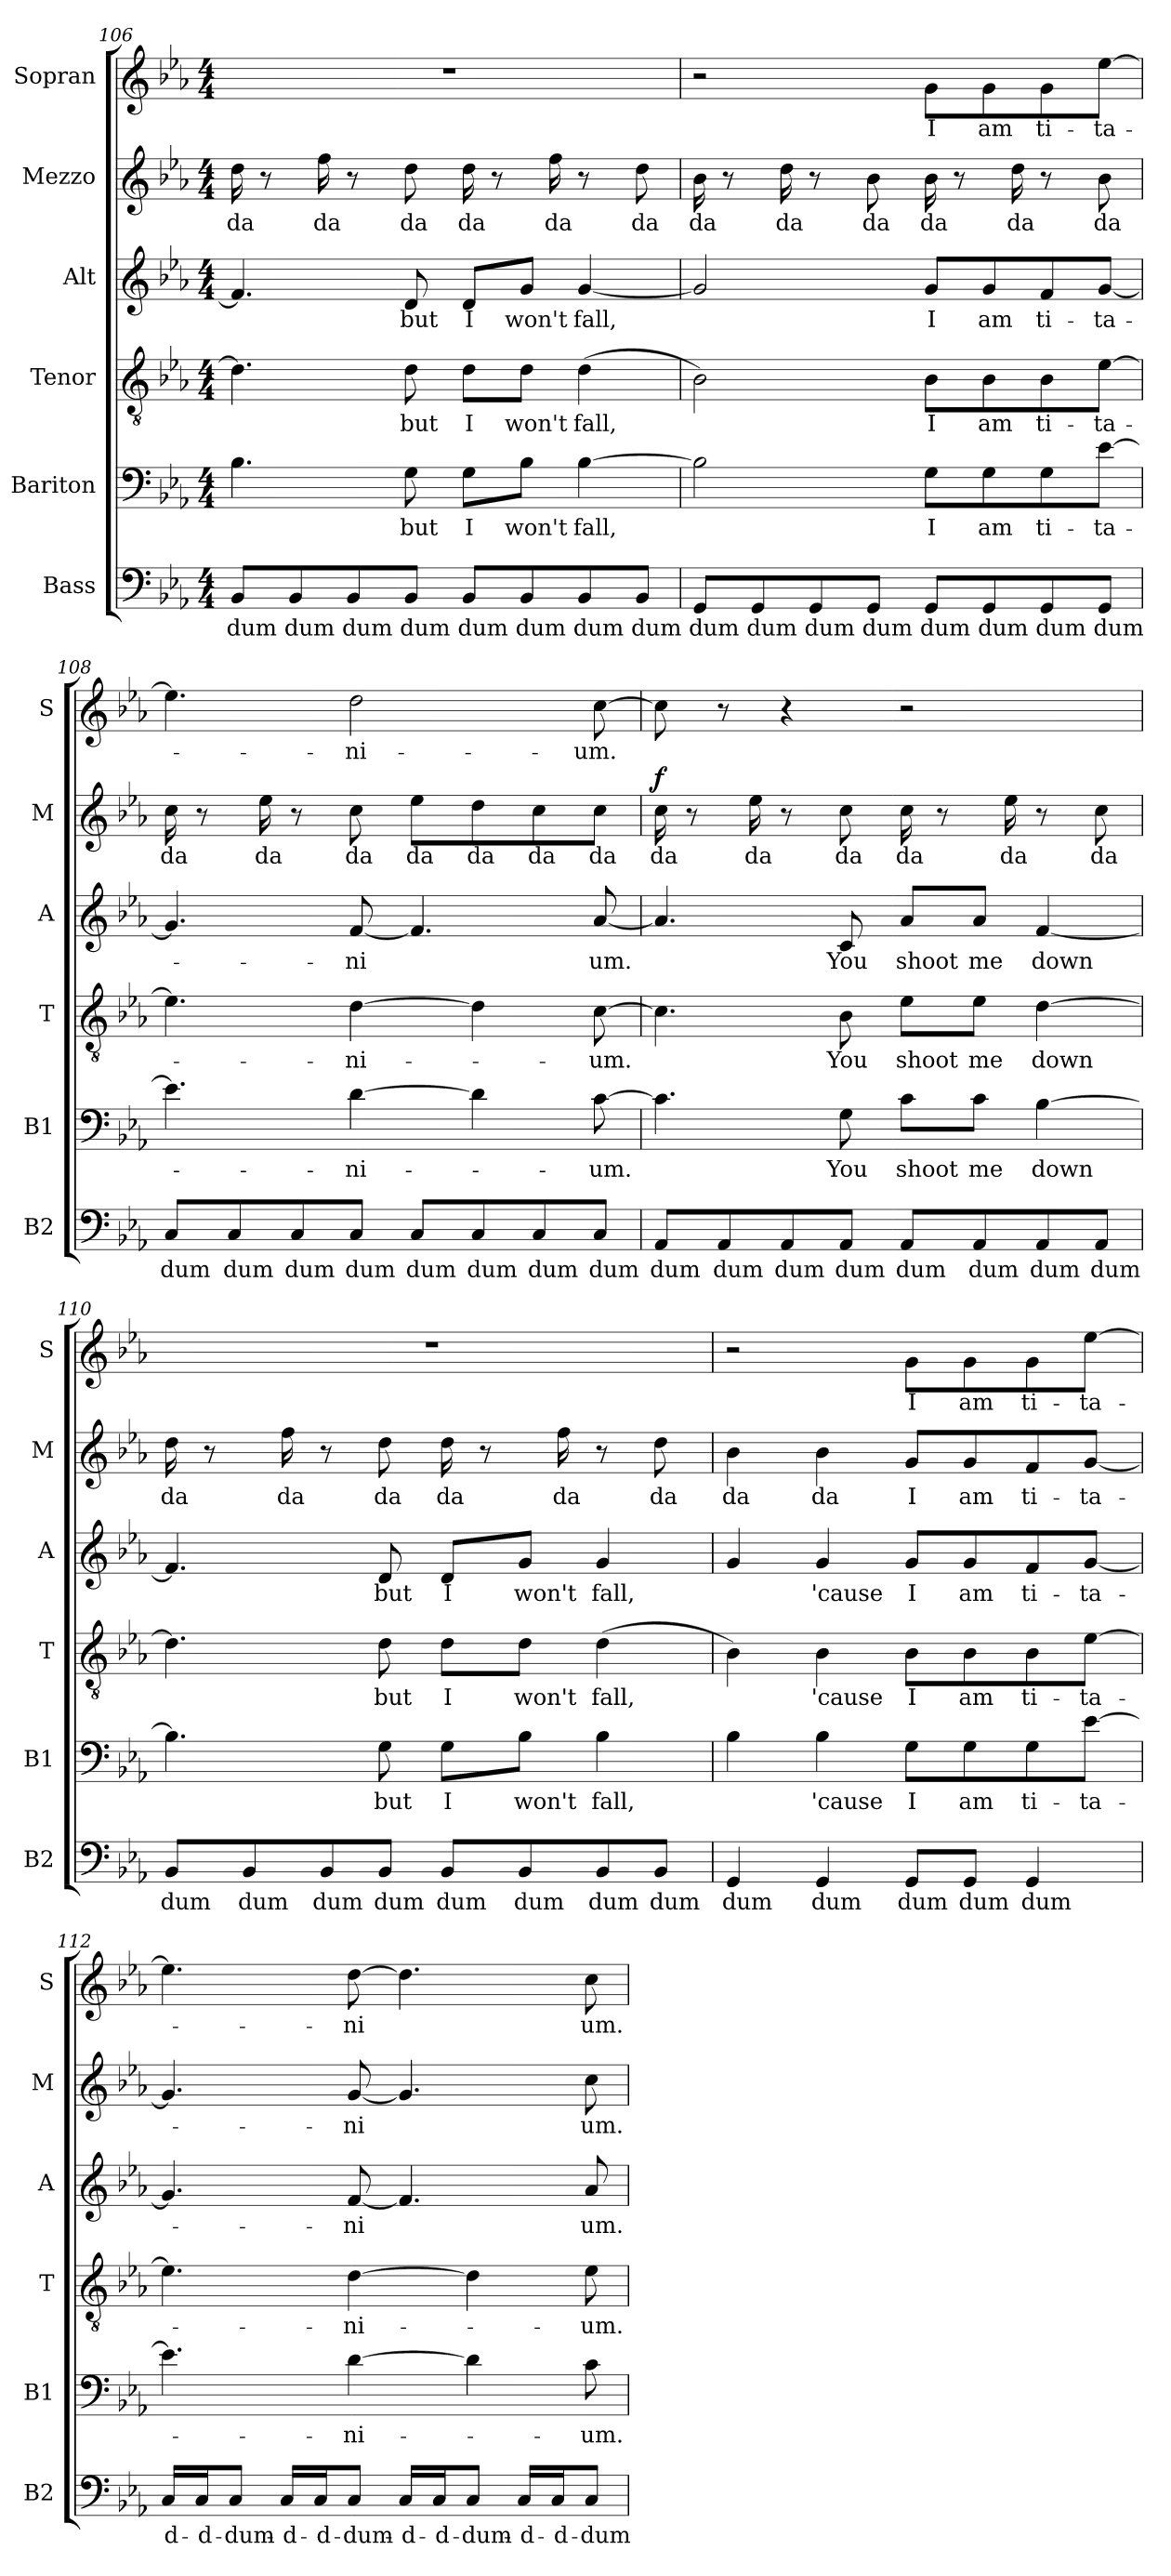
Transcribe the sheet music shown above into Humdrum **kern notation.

**kern	**text	**kern	**text	**kern	**text	**kern	**text	**kern	**text	**dynam	**kern	**text
*part6	*part6	*part5	*part5	*part4	*part4	*part3	*part3	*part2	*part2	*part2	*part1	*part1
*staff6	*staff6	*staff5	*staff5	*staff4	*staff4	*staff3	*staff3	*staff2	*staff2	*staff2	*staff1	*staff1
*I"Bass	*	*I"Bariton	*	*I"Tenor	*	*I"Alt	*	*I"Mezzo	*	*	*I"Sopran	*
*I'B2	*	*I'B1	*	*I'T	*	*I'A	*	*I'M	*	*	*I'S	*
!!LO:PB:g=z
*clefF4	*	*clefF4	*	*clefGv2	*	*clefG2	*	*clefG2	*	*	*clefG2	*
*k[b-e-a-]	*	*k[b-e-a-]	*	*k[b-e-a-]	*	*k[b-e-a-]	*	*k[b-e-a-]	*	*	*k[b-e-a-]	*
*M4/4	*	*M4/4	*	*M4/4	*	*M4/4	*	*M4/4	*	*	*M4/4	*
=106	=106	=106	=106	=106	=106	=106	=106	=106	=106	=106	=106	=106
!	!LO:LY:b	!	!	!	!	!	!	!	!LO:LY:b	!	!	!
8BB-/L	dum	4.B-\	.	4.d\]	.	4.f/]	.	16dd\	da	.	1r	.
.	.	.	.	.	.	.	.	8r	.	.	.	.
!	!LO:LY:b	!	!	!	!	!	!	!	!	!	!	!
8BB-/	dum	.	.	.	.	.	.	.	.	.	.	.
!	!	!	!	!	!	!	!	!	!LO:LY:b	!	!	!
.	.	.	.	.	.	.	.	16ff\	da	.	.	.
!	!LO:LY:b	!	!	!	!	!	!	!	!	!	!	!
8BB-/	dum	.	.	.	.	.	.	8r	.	.	.	.
!	!LO:LY:b	!	!LO:LY:b	!	!LO:LY:b	!	!LO:LY:b	!	!LO:LY:b	!	!	!
8BB-/J	dum	8G\	but	8d\	but	8d/	but	8dd\	da	.	.	.
!	!LO:LY:b	!	!LO:LY:b	!	!LO:LY:b	!	!LO:LY:b	!	!LO:LY:b	!	!	!
8BB-/L	dum	8G\L	I	8d\L	I	8d/L	I	16dd\	da	.	.	.
.	.	.	.	.	.	.	.	8r	.	.	.	.
!	!LO:LY:b	!	!LO:LY:b	!	!LO:LY:b	!	!LO:LY:b	!	!	!	!	!
8BB-/	dum	8B-\J	won't	8d\J	won't	8g/J	won't	.	.	.	.	.
!	!	!	!	!	!	!	!	!	!LO:LY:b	!	!	!
.	.	.	.	.	.	.	.	16ff\	da	.	.	.
!	!LO:LY:b	!	!LO:LY:b	!	!LO:LY:b	!	!LO:LY:b	!	!	!	!	!
8BB-/	dum	[4B-\	fall,	(4d\	fall,	[4g/	fall,	8r	.	.	.	.
!	!LO:LY:b	!	!	!	!	!	!	!	!LO:LY:b	!	!	!
8BB-/J	dum	.	.	.	.	.	.	8dd\	da	.	.	.
=107	=107	=107	=107	=107	=107	=107	=107	=107	=107	=107	=107	=107
!	!LO:LY:b	!	!	!	!	!	!	!	!LO:LY:b	!	!	!
8GG/L	dum	2B-\]	.	2B-\)	.	2g/]	.	16b-\	da	.	2r	.
.	.	.	.	.	.	.	.	8r	.	.	.	.
!	!LO:LY:b	!	!	!	!	!	!	!	!	!	!	!
8GG/	dum	.	.	.	.	.	.	.	.	.	.	.
!	!	!	!	!	!	!	!	!	!LO:LY:b	!	!	!
.	.	.	.	.	.	.	.	16dd\	da	.	.	.
!	!LO:LY:b	!	!	!	!	!	!	!	!	!	!	!
8GG/	dum	.	.	.	.	.	.	8r	.	.	.	.
!	!LO:LY:b	!	!	!	!	!	!	!	!LO:LY:b	!	!	!
8GG/J	dum	.	.	.	.	.	.	8b-\	da	.	.	.
!	!LO:LY:b	!	!LO:LY:b	!	!LO:LY:b	!	!LO:LY:b	!	!LO:LY:b	!	!	!LO:LY:b
8GG/L	dum	8G\L	I	8B-\L	I	8g/L	I	16b-\	da	.	8g\L	I
.	.	.	.	.	.	.	.	8r	.	.	.	.
!	!LO:LY:b	!	!LO:LY:b	!	!LO:LY:b	!	!LO:LY:b	!	!	!	!	!LO:LY:b
8GG/	dum	8G\	am	8B-\	am	8g/	am	.	.	.	8g\	am
!	!	!	!	!	!	!	!	!	!LO:LY:b	!	!	!
.	.	.	.	.	.	.	.	16dd\	da	.	.	.
!	!LO:LY:b	!	!LO:LY:b	!	!LO:LY:b	!	!LO:LY:b	!	!	!	!	!LO:LY:b
8GG/	dum	8G\	ti-	8B-\	ti-	8f/	ti-	8r	.	.	8g\	ti-
!	!LO:LY:b	!	!LO:LY:b	!	!LO:LY:b	!	!LO:LY:b	!	!LO:LY:b	!	!	!LO:LY:b
8GG/J	dum	[8e-\J	-ta-	[8e-\J	-ta-	[8g/J	-ta-	8b-\	da	.	[8ee-\J	-ta-
!!LO:LB:g=z
=108	=108	=108	=108	=108	=108	=108	=108	=108	=108	=108	=108	=108
!	!LO:LY:b	!	!	!	!	!	!	!	!LO:LY:b	!	!	!
8C/L	dum	4.e-\]	.	4.e-\]	.	4.g/]	.	16cc\	da	.	4.ee-\]	.
.	.	.	.	.	.	.	.	8r	.	.	.	.
!	!LO:LY:b	!	!	!	!	!	!	!	!	!	!	!
8C/	dum	.	.	.	.	.	.	.	.	.	.	.
!	!	!	!	!	!	!	!	!	!LO:LY:b	!	!	!
.	.	.	.	.	.	.	.	16ee-\	da	.	.	.
!	!LO:LY:b	!	!	!	!	!	!	!	!	!	!	!
8C/	dum	.	.	.	.	.	.	8r	.	.	.	.
!	!LO:LY:b	!	!LO:LY:b	!	!LO:LY:b	!	!LO:LY:b	!	!LO:LY:b	!	!	!LO:LY:b
8C/J	dum	[4d\	-ni-	[4d\	-ni-	[8f/	-ni	8cc\	da	.	2dd\	-ni-
!	!LO:LY:b	!	!	!	!	!	!	!	!LO:LY:b	!	!	!
8C/L	dum	.	.	.	.	4.f/]	.	8ee-\L	da	.	.	.
!	!LO:LY:b	!	!	!	!	!	!	!	!LO:LY:b	!	!	!
8C/	dum	4d\]	.	4d\]	.	.	.	8dd\	da	.	.	.
!	!LO:LY:b	!	!	!	!	!	!	!	!LO:LY:b	!	!	!
8C/	dum	.	.	.	.	.	.	8cc\	da	.	.	.
!	!LO:LY:b	!	!LO:LY:b	!	!LO:LY:b	!	!LO:LY:b	!	!LO:LY:b	!	!	!LO:LY:b
8C/J	dum	[8c\	-um.	[8c\	-um.	[8a-/	-um.	8cc\J	da	.	[8cc\	-um.
=109	=109	=109	=109	=109	=109	=109	=109	=109	=109	=109	=109	=109
!	!LO:LY:b	!	!	!	!	!	!	!	!LO:LY:b	!LO:DY:b	!	!
8AA-/L	dum	4.c\]	.	4.c\]	.	4.a-/]	.	16cc\	da	f	8cc\]	.
.	.	.	.	.	.	.	.	8r	.	.	.	.
!	!LO:LY:b	!	!	!	!	!	!	!	!	!	!	!
8AA-/	dum	.	.	.	.	.	.	.	.	.	8r	.
!	!	!	!	!	!	!	!	!	!LO:LY:b	!	!	!
.	.	.	.	.	.	.	.	16ee-\	da	.	.	.
!	!LO:LY:b	!	!	!	!	!	!	!	!	!	!	!
8AA-/	dum	.	.	.	.	.	.	8r	.	.	4r	.
!	!LO:LY:b	!	!LO:LY:b	!	!LO:LY:b	!	!LO:LY:b	!	!LO:LY:b	!	!	!
8AA-/J	dum	8G\	You	8B-\	You	8c/	You	8cc\	da	.	.	.
!	!LO:LY:b	!	!LO:LY:b	!	!LO:LY:b	!	!LO:LY:b	!	!LO:LY:b	!	!	!
8AA-/L	dum	8c\L	shoot	8e-\L	shoot	8a-/L	shoot	16cc\	da	.	2r	.
.	.	.	.	.	.	.	.	8r	.	.	.	.
!	!LO:LY:b	!	!LO:LY:b	!	!LO:LY:b	!	!LO:LY:b	!	!	!	!	!
8AA-/	dum	8c\J	me	8e-\J	me	8a-/J	me	.	.	.	.	.
!	!	!	!	!	!	!	!	!	!LO:LY:b	!	!	!
.	.	.	.	.	.	.	.	16ee-\	da	.	.	.
!	!LO:LY:b	!	!LO:LY:b	!	!LO:LY:b	!	!LO:LY:b	!	!	!	!	!
8AA-/	dum	[4B-\	down	[4d\	down	[4f/	down	8r	.	.	.	.
!	!LO:LY:b	!	!	!	!	!	!	!	!LO:LY:b	!	!	!
8AA-/J	dum	.	.	.	.	.	.	8cc\	da	.	.	.
!!LO:PB:g=z
=110	=110	=110	=110	=110	=110	=110	=110	=110	=110	=110	=110	=110
!	!LO:LY:b	!	!	!	!	!	!	!	!LO:LY:b	!	!	!
8BB-/L	dum	4.B-\]	.	4.d\]	.	4.f/]	.	16dd\	da	.	1r	.
.	.	.	.	.	.	.	.	8r	.	.	.	.
!	!LO:LY:b	!	!	!	!	!	!	!	!	!	!	!
8BB-/	dum	.	.	.	.	.	.	.	.	.	.	.
!	!	!	!	!	!	!	!	!	!LO:LY:b	!	!	!
.	.	.	.	.	.	.	.	16ff\	da	.	.	.
!	!LO:LY:b	!	!	!	!	!	!	!	!	!	!	!
8BB-/	dum	.	.	.	.	.	.	8r	.	.	.	.
!	!LO:LY:b	!	!LO:LY:b	!	!LO:LY:b	!	!LO:LY:b	!	!LO:LY:b	!	!	!
8BB-/J	dum	8G\	but	8d\	but	8d/	but	8dd\	da	.	.	.
!	!LO:LY:b	!	!LO:LY:b	!	!LO:LY:b	!	!LO:LY:b	!	!LO:LY:b	!	!	!
8BB-/L	dum	8G\L	I	8d\L	I	8d/L	I	16dd\	da	.	.	.
.	.	.	.	.	.	.	.	8r	.	.	.	.
!	!LO:LY:b	!	!LO:LY:b	!	!LO:LY:b	!	!LO:LY:b	!	!	!	!	!
8BB-/	dum	8B-\J	won't	8d\J	won't	8g/J	won't	.	.	.	.	.
!	!	!	!	!	!	!	!	!	!LO:LY:b	!	!	!
.	.	.	.	.	.	.	.	16ff\	da	.	.	.
!	!LO:LY:b	!	!LO:LY:b	!	!LO:LY:b	!	!LO:LY:b	!	!	!	!	!
8BB-/	dum	4B-\	fall,	(4d\	fall,	4g/	fall,	8r	.	.	.	.
!	!LO:LY:b	!	!	!	!	!	!	!	!LO:LY:b	!	!	!
8BB-/J	dum	.	.	.	.	.	.	8dd\	da	.	.	.
=111	=111	=111	=111	=111	=111	=111	=111	=111	=111	=111	=111	=111
!	!LO:LY:b	!	!	!	!	!	!	!	!LO:LY:b	!	!	!
4GG/	dum	4B-\	.	4B-\)	.	4g/	.	4b-\	da	.	2r	.
!	!LO:LY:b	!	!LO:LY:b	!	!LO:LY:b	!	!LO:LY:b	!	!LO:LY:b	!	!	!
4GG/	dum	4B-\	'cause	4B-\	'cause	4g/	'cause	4b-\	da	.	.	.
!	!LO:LY:b	!	!LO:LY:b	!	!LO:LY:b	!	!LO:LY:b	!	!LO:LY:b	!	!	!LO:LY:b
8GG/L	dum	8G\L	I	8B-\L	I	8g/L	I	8g/L	I	.	8g\L	I
!	!LO:LY:b	!	!LO:LY:b	!	!LO:LY:b	!	!LO:LY:b	!	!LO:LY:b	!	!	!LO:LY:b
8GG/J	dum	8G\	am	8B-\	am	8g/	am	8g/	am	.	8g\	am
!	!LO:LY:b	!	!LO:LY:b	!	!LO:LY:b	!	!LO:LY:b	!	!LO:LY:b	!	!	!LO:LY:b
4GG/	dum	8G\	ti-	8B-\	ti-	8f/	ti-	8f/	ti-	.	8g\	ti-
!	!	!	!LO:LY:b	!	!LO:LY:b	!	!LO:LY:b	!	!LO:LY:b	!	!	!LO:LY:b
.	.	[8e-\J	-ta-	[8e-\J	-ta-	[8g/J	-ta-	[8g/J	-ta-	.	[8ee-\J	-ta-
!!LO:LB:g=z
=112	=112	=112	=112	=112	=112	=112	=112	=112	=112	=112	=112	=112
!	!LO:LY:b	!	!	!	!	!	!	!	!	!	!	!
16C/LL	d-	4.e-\]	.	4.e-\]	.	4.g/]	.	4.g/]	.	.	4.ee-\]	.
!	!LO:LY:b	!	!	!	!	!	!	!	!	!	!	!
16C/J	-d-	.	.	.	.	.	.	.	.	.	.	.
!	!LO:LY:b	!	!	!	!	!	!	!	!	!	!	!
8C/J	-dum-	.	.	.	.	.	.	.	.	.	.	.
!	!LO:LY:b	!	!	!	!	!	!	!	!	!	!	!
16C/LL	-d-	.	.	.	.	.	.	.	.	.	.	.
!	!LO:LY:b	!	!	!	!	!	!	!	!	!	!	!
16C/J	-d-	.	.	.	.	.	.	.	.	.	.	.
!	!LO:LY:b	!	!LO:LY:b	!	!LO:LY:b	!	!LO:LY:b	!	!LO:LY:b	!	!	!LO:LY:b
8C/J	-dum-	[4d\	-ni-	[4d\	-ni-	[8f/	-ni	[8g/	-ni	.	[8dd\	-ni
!	!LO:LY:b	!	!	!	!	!	!	!	!	!	!	!
16C/LL	-d-	.	.	.	.	4.f/]	.	4.g/]	.	.	4.dd\]	.
!	!LO:LY:b	!	!	!	!	!	!	!	!	!	!	!
16C/J	-d-	.	.	.	.	.	.	.	.	.	.	.
!	!LO:LY:b	!	!	!	!	!	!	!	!	!	!	!
8C/J	-dum-	4d\]	.	4d\]	.	.	.	.	.	.	.	.
!	!LO:LY:b	!	!	!	!	!	!	!	!	!	!	!
16C/LL	-d-	.	.	.	.	.	.	.	.	.	.	.
!	!LO:LY:b	!	!	!	!	!	!	!	!	!	!	!
16C/J	-d-	.	.	.	.	.	.	.	.	.	.	.
!	!LO:LY:b	!	!LO:LY:b	!	!LO:LY:b	!	!LO:LY:b	!	!LO:LY:b	!	!	!LO:LY:b
8C/J	-dum	8c\	-um.	8e-\	-um.	8a-/	-um.	8cc\	-um.	.	8cc\	-um.
=	=	=	=	=	=	=	=	=	=	=	=	=
*-	*-	*-	*-	*-	*-	*-	*-	*-	*-	*-	*-	*-
